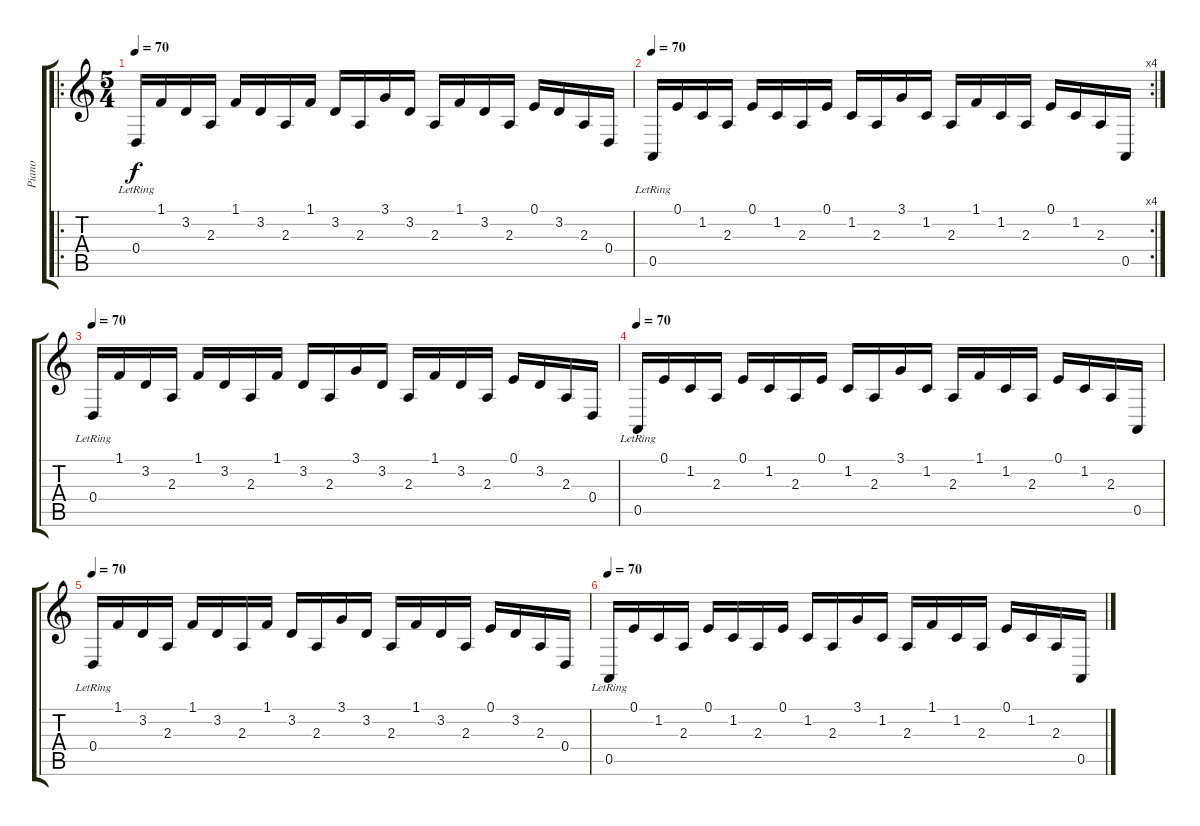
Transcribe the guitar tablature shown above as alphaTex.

\track ("Piano" "Piano") {instrument electricgrandpiano}
\staff {score tabs}
\tuning (E4 B3 G3 D3 A2 D2) {hide}
\ro
\ts (5 4)
\tempo 70
\clef g2
\ks c
0.4{lr}.16{dy f} 1.1.16 3.2.16 2.3.16 1.1.16 3.2.16 2.3.16 1.1.16 3.2.16 2.3.16 3.1.16 3.2.16 2.3.16 1.1.16 3.2.16 2.3.16 0.1.16 3.2.16 2.3.16 0.4.16 |
\rc 4
\tempo 70
0.5{lr}.16 0.1.16 1.2.16 2.3.16 0.1.16 1.2.16 2.3.16 0.1.16 1.2.16 2.3.16 3.1.16 1.2.16 2.3.16 1.1.16 1.2.16 2.3.16 0.1.16 1.2.16 2.3.16 0.5.16 |
\tempo 70
0.4{lr}.16{volume 9} 1.1.16 3.2.16 2.3.16 1.1.16 3.2.16 2.3.16 1.1.16 3.2.16 2.3.16 3.1.16 3.2.16 2.3.16 1.1.16 3.2.16 2.3.16 0.1.16 3.2.16 2.3.16 0.4.16 |
\tempo 70
0.5{lr}.16{volume 6} 0.1.16 1.2.16 2.3.16 0.1.16 1.2.16 2.3.16 0.1.16 1.2.16 2.3.16 3.1.16 1.2.16 2.3.16 1.1.16 1.2.16 2.3.16 0.1.16 1.2.16 2.3.16 0.5.16 |
\tempo 70
0.4{lr}.16{volume 2} 1.1.16 3.2.16 2.3.16 1.1.16 3.2.16 2.3.16 1.1.16 3.2.16 2.3.16 3.1.16 3.2.16 2.3.16 1.1.16 3.2.16 2.3.16 0.1.16 3.2.16 2.3.16 0.4.16 |
\tempo 70
0.5{lr}.16{volume 0} 0.1.16 1.2.16 2.3.16 0.1.16 1.2.16 2.3.16 0.1.16 1.2.16 2.3.16 3.1.16 1.2.16 2.3.16 1.1.16 1.2.16 2.3.16 0.1.16 1.2.16 2.3.16 0.5.16
